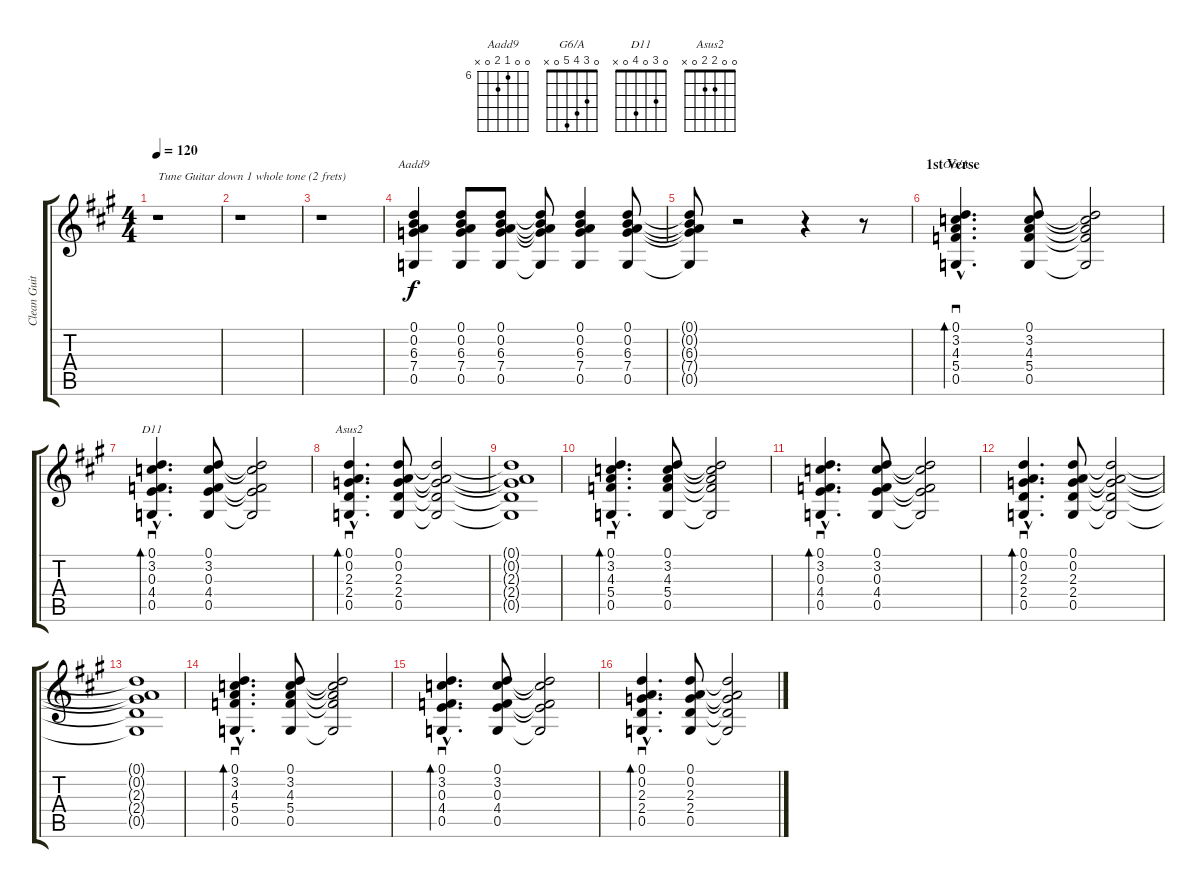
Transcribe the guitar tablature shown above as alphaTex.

\track ("Clean Guitar 2" "Clean Guit") {instrument acousticguitarsteel}
\staff {score tabs}
\tuning (D4 A3 F3 C3 G2 D2) {hide}
\chord ("Aadd9" 0 0 6 7 0 x) {firstfret 6}
\chord ("G6/A" 0 3 4 5 0 x)
\chord ("D11" 0 3 0 4 0 x)
\chord ("Asus2" 0 0 2 2 0 x)
\ts (4 4)
\tempo 120
\clef g2
\ks a
r.1{txt "Tune Guitar down 1 whole tone (2 frets)" dy f instrument acousticguitarsteel} |
r.1 |
r.1 |
(0.1 0.2 6.3 7.4 0.5).4{ch "Aadd9"} (0.1 0.2 6.3 7.4 0.5).8 (0.1 0.2 6.3 7.4 0.5).8 (0.1{t} 0.2{t} 6.3{t} 7.4{t} 0.5{t}).8 (0.1 0.2 6.3 7.4 0.5).4 (0.1 0.2 6.3 7.4 0.5).8 |
(0.1{t} 0.2{t} 6.3{t} 7.4{t} 0.5{t}).8 r.2 r.4 r.8 |
\section ("" "1st Verse")
(0.1{hac} 3.2{hac} 4.3{hac} 5.4{hac} 0.5{hac}).4{d sd bd 240 ch "G6/A"} (0.1 3.2 4.3 5.4 0.5).8 (0.1{t} 3.2{t} 4.3{t} 5.4{t} 0.5{t}).2 |
(0.1{hac} 3.2{hac} 0.3{hac} 4.4{hac} 0.5{hac}).4{d sd bd 240 ch "D11"} (0.1 3.2 0.3 4.4 0.5).8 (0.1{t} 3.2{t} 0.3{t} 4.4{t} 0.5{t}).2 |
(0.1{hac} 0.2{hac} 2.3{hac} 2.4{hac} 0.5{hac}).4{d sd bd 240 ch "Asus2"} (0.1 0.2 2.3 2.4 0.5).8 (0.1{t} 0.2{t} 2.3{t} 2.4{t} 0.5{t}).2 |
(0.1{t} 0.2{t} 2.3{t} 2.4{t} 0.5{t}).1 |
(0.1{hac} 3.2{hac} 4.3{hac} 5.4{hac} 0.5{hac}).4{d sd bd 240} (0.1 3.2 4.3 5.4 0.5).8 (0.1{t} 3.2{t} 4.3{t} 5.4{t} 0.5{t}).2 |
(0.1{hac} 3.2{hac} 0.3{hac} 4.4{hac} 0.5{hac}).4{d sd bd 240} (0.1 3.2 0.3 4.4 0.5).8 (0.1{t} 3.2{t} 0.3{t} 4.4{t} 0.5{t}).2 |
(0.1{hac} 0.2{hac} 2.3{hac} 2.4{hac} 0.5{hac}).4{d sd bd 240} (0.1 0.2 2.3 2.4 0.5).8 (0.1{t} 0.2{t} 2.3{t} 2.4{t} 0.5{t}).2 |
(0.1{t} 0.2{t} 2.3{t} 2.4{t} 0.5{t}).1 |
(0.1{hac} 3.2{hac} 4.3{hac} 5.4{hac} 0.5{hac}).4{d sd bd 240} (0.1 3.2 4.3 5.4 0.5).8 (0.1{t} 3.2{t} 4.3{t} 5.4{t} 0.5{t}).2 |
(0.1{hac} 3.2{hac} 0.3{hac} 4.4{hac} 0.5{hac}).4{d sd bd 240} (0.1 3.2 0.3 4.4 0.5).8 (0.1{t} 3.2{t} 0.3{t} 4.4{t} 0.5{t}).2 |
(0.1{hac} 0.2{hac} 2.3{hac} 2.4{hac} 0.5{hac}).4{d sd bd 240} (0.1 0.2 2.3 2.4 0.5).8 (0.1{t} 0.2{t} 2.3{t} 2.4{t} 0.5{t}).2
